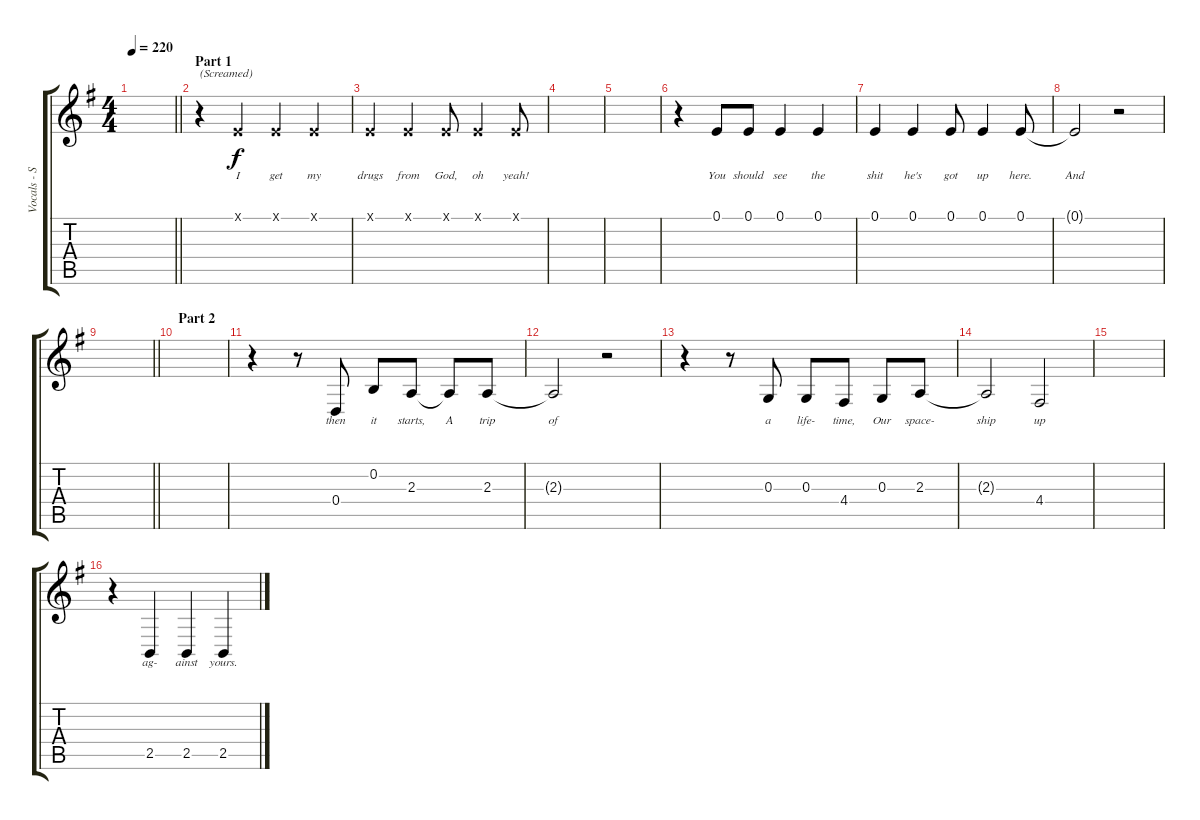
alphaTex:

\track ("Vocals - Simon Neil" "Vocals - S") {instrument altosax}
\staff {score tabs}
\tuning (E4 B3 G3 D3 A2 E2) {hide}
\ts (4 4)
\tempo 220
\clef g2
\barLineRight lightlight
\ks eminor
|
\section ("" "Part 1")
r.4{txt "(Screamed)"} 0.1{x}.4{lyrics (0 "I") lyrics (1 "") lyrics (2 "") lyrics (3 "") lyrics (4 "")} 0.1{x}.4{lyrics (0 "get") lyrics (1 "") lyrics (2 "") lyrics (3 "") lyrics (4 "")} 0.1{x}.4{lyrics (0 "my") lyrics (1 "") lyrics (2 "") lyrics (3 "") lyrics (4 "")} |
0.1{x}.4{lyrics (0 "drugs") lyrics (1 "") lyrics (2 "") lyrics (3 "") lyrics (4 "")} 0.1{x}.4{lyrics (0 "from") lyrics (1 "") lyrics (2 "") lyrics (3 "") lyrics (4 "")} 0.1{x}.8{lyrics (0 "God,") lyrics (1 "") lyrics (2 "") lyrics (3 "") lyrics (4 "")} 0.1{x}.4{lyrics (0 "oh") lyrics (1 "") lyrics (2 "") lyrics (3 "") lyrics (4 "")} 0.1{x}.8{lyrics (0 "yeah!") lyrics (1 "") lyrics (2 "") lyrics (3 "") lyrics (4 "")} |
|
|
r.4 0.1.8{lyrics (0 "You") lyrics (1 "") lyrics (2 "") lyrics (3 "") lyrics (4 "")} 0.1.8{lyrics (0 "should") lyrics (1 "") lyrics (2 "") lyrics (3 "") lyrics (4 "")} 0.1.4{lyrics (0 "see") lyrics (1 "") lyrics (2 "") lyrics (3 "") lyrics (4 "")} 0.1.4{lyrics (0 "the") lyrics (1 "") lyrics (2 "") lyrics (3 "") lyrics (4 "")} |
0.1.4{lyrics (0 "shit") lyrics (1 "") lyrics (2 "") lyrics (3 "") lyrics (4 "")} 0.1.4{lyrics (0 "he's") lyrics (1 "") lyrics (2 "") lyrics (3 "") lyrics (4 "")} 0.1.8{lyrics (0 "got") lyrics (1 "") lyrics (2 "") lyrics (3 "") lyrics (4 "")} 0.1.4{lyrics (0 "up") lyrics (1 "") lyrics (2 "") lyrics (3 "") lyrics (4 "")} 0.1.8{lyrics (0 "here.") lyrics (1 "") lyrics (2 "") lyrics (3 "") lyrics (4 "")} |
0.1{t}.2{lyrics (0 "And") lyrics (1 "") lyrics (2 "") lyrics (3 "") lyrics (4 "")} r.2 |
\barLineRight lightlight
|
\section ("" "Part 2")
|
r.4 r.8 0.4.8{lyrics (0 "then") lyrics (1 "") lyrics (2 "") lyrics (3 "") lyrics (4 "")} 0.2.8{lyrics (0 "it") lyrics (1 "") lyrics (2 "") lyrics (3 "") lyrics (4 "")} 2.3.8{lyrics (0 "starts,") lyrics (1 "") lyrics (2 "") lyrics (3 "") lyrics (4 "")} 2.3{t}.8{lyrics (0 "A") lyrics (1 "") lyrics (2 "") lyrics (3 "") lyrics (4 "")} 2.3.8{lyrics (0 "trip") lyrics (1 "") lyrics (2 "") lyrics (3 "") lyrics (4 "")} |
2.3{t}.2{lyrics (0 "of") lyrics (1 "") lyrics (2 "") lyrics (3 "") lyrics (4 "")} r.2 |
r.4 r.8 0.3.8{lyrics (0 "a") lyrics (1 "") lyrics (2 "") lyrics (3 "") lyrics (4 "")} 0.3.8{lyrics (0 "life-") lyrics (1 "") lyrics (2 "") lyrics (3 "") lyrics (4 "")} 4.4.8{lyrics (0 "time,") lyrics (1 "") lyrics (2 "") lyrics (3 "") lyrics (4 "")} 0.3.8{lyrics (0 "Our") lyrics (1 "") lyrics (2 "") lyrics (3 "") lyrics (4 "")} 2.3.8{lyrics (0 "space-") lyrics (1 "") lyrics (2 "") lyrics (3 "") lyrics (4 "")} |
2.3{t}.2{lyrics (0 "ship") lyrics (1 "") lyrics (2 "") lyrics (3 "") lyrics (4 "")} 4.4.2{lyrics (0 "up") lyrics (1 "") lyrics (2 "") lyrics (3 "") lyrics (4 "")} |
|
r.4 2.5.4{lyrics (0 "ag-") lyrics (1 "") lyrics (2 "") lyrics (3 "") lyrics (4 "")} 2.5.4{lyrics (0 "ainst") lyrics (1 "") lyrics (2 "") lyrics (3 "") lyrics (4 "")} 2.5.4{lyrics (0 "yours.") lyrics (1 "") lyrics (2 "") lyrics (3 "") lyrics (4 "")}
